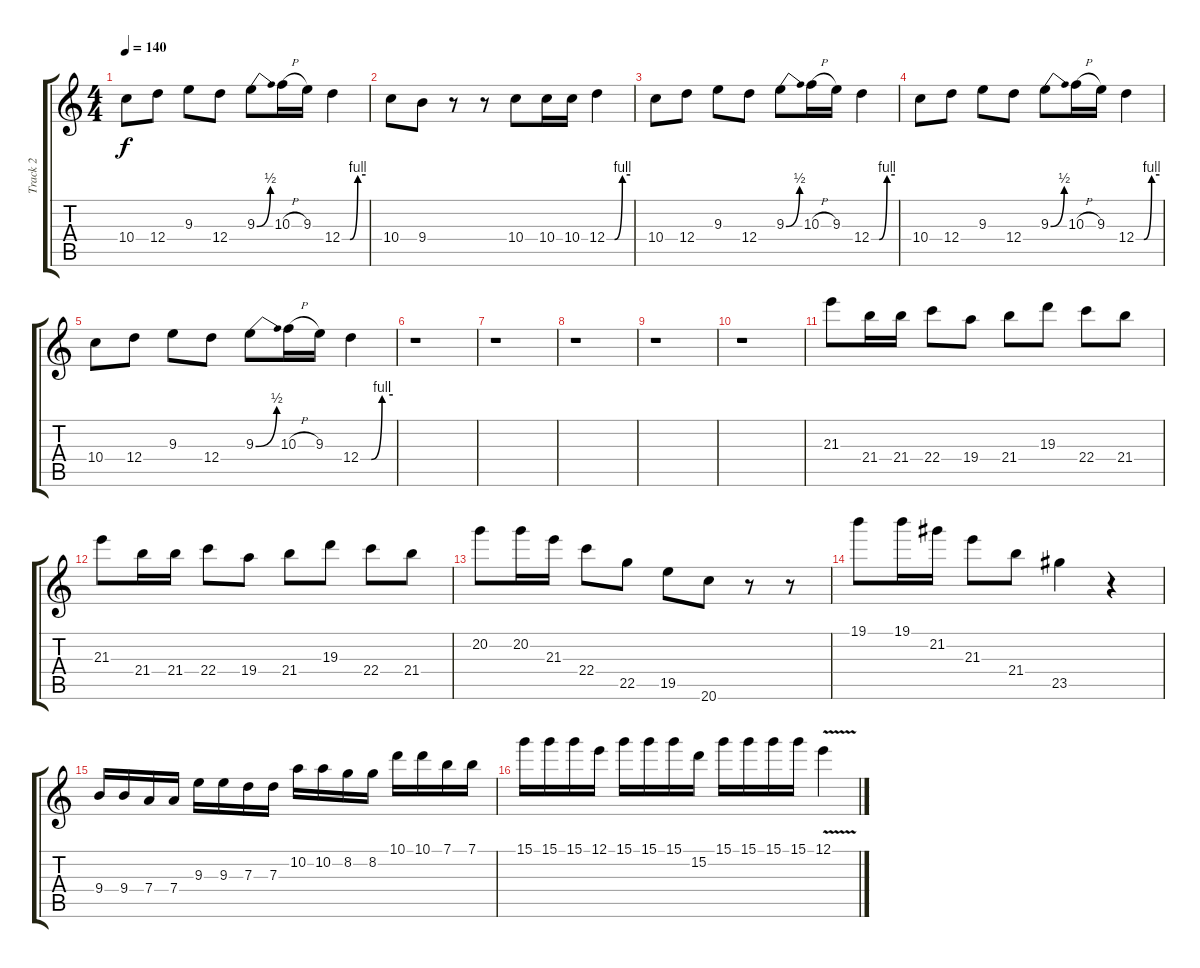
\track ("Track 2" "Track 2") {instrument overdrivenguitar}
\staff {score tabs}
\tuning (E4 B3 G3 D3 A2 E2) {hide}
\ts (4 4)
\tempo 140
\clef g2
\ks c
10.4.8{dy f} 12.4.8 9.3.8 12.4.8 9.3{be (bend 0 0 60 2)}.8 10.3{h}.16 9.3.16 12.4{be (custom 0 0 20 0 40 4 60 4)}.4 |
10.4.8 9.4.8 r.8 r.8 10.4.8 10.4.16 10.4.16 12.4{be (custom 0 0 20 0 40 4 60 4)}.4 |
10.4.8 12.4.8 9.3.8 12.4.8 9.3{be (bend 0 0 60 2)}.8 10.3{h}.16 9.3.16 12.4{be (custom 0 0 20 0 40 4 60 4)}.4 |
10.4.8 12.4.8 9.3.8 12.4.8 9.3{be (bend 0 0 60 2)}.8 10.3{h}.16 9.3.16 12.4{be (custom 0 0 20 0 40 4 60 4)}.4 |
10.4.8 12.4.8 9.3.8 12.4.8 9.3{be (bend 0 0 60 2)}.8 10.3{h}.16 9.3.16 12.4{be (custom 0 0 20 0 40 4 60 4)}.4 |
r.1 |
r.1 |
r.1 |
r.1 |
r.1 |
21.3.8 21.4.16 21.4.16 22.4.8 19.4.8 21.4.8 19.3.8 22.4.8 21.4.8 |
21.3.8 21.4.16 21.4.16 22.4.8 19.4.8 21.4.8 19.3.8 22.4.8 21.4.8 |
20.2.8 20.2.16 21.3.16 22.4.8 22.5.8 19.5.8 20.6.8 r.8 r.8 |
19.1.8 19.1.16 21.2.16 21.3.8 21.4.8 23.5.4 r.4 |
9.4.16 9.4.16 7.4.16 7.4.16 9.3.16 9.3.16 7.3.16 7.3.16 10.2.16 10.2.16 8.2.16 8.2.16 10.1.16 10.1.16 7.1.16 7.1.16 |
15.1.16 15.1.16 15.1.16 12.1.16 15.1.16 15.1.16 15.1.16 15.2.16 15.1.16 15.1.16 15.1.16 15.1.16 12.1{v}.4
